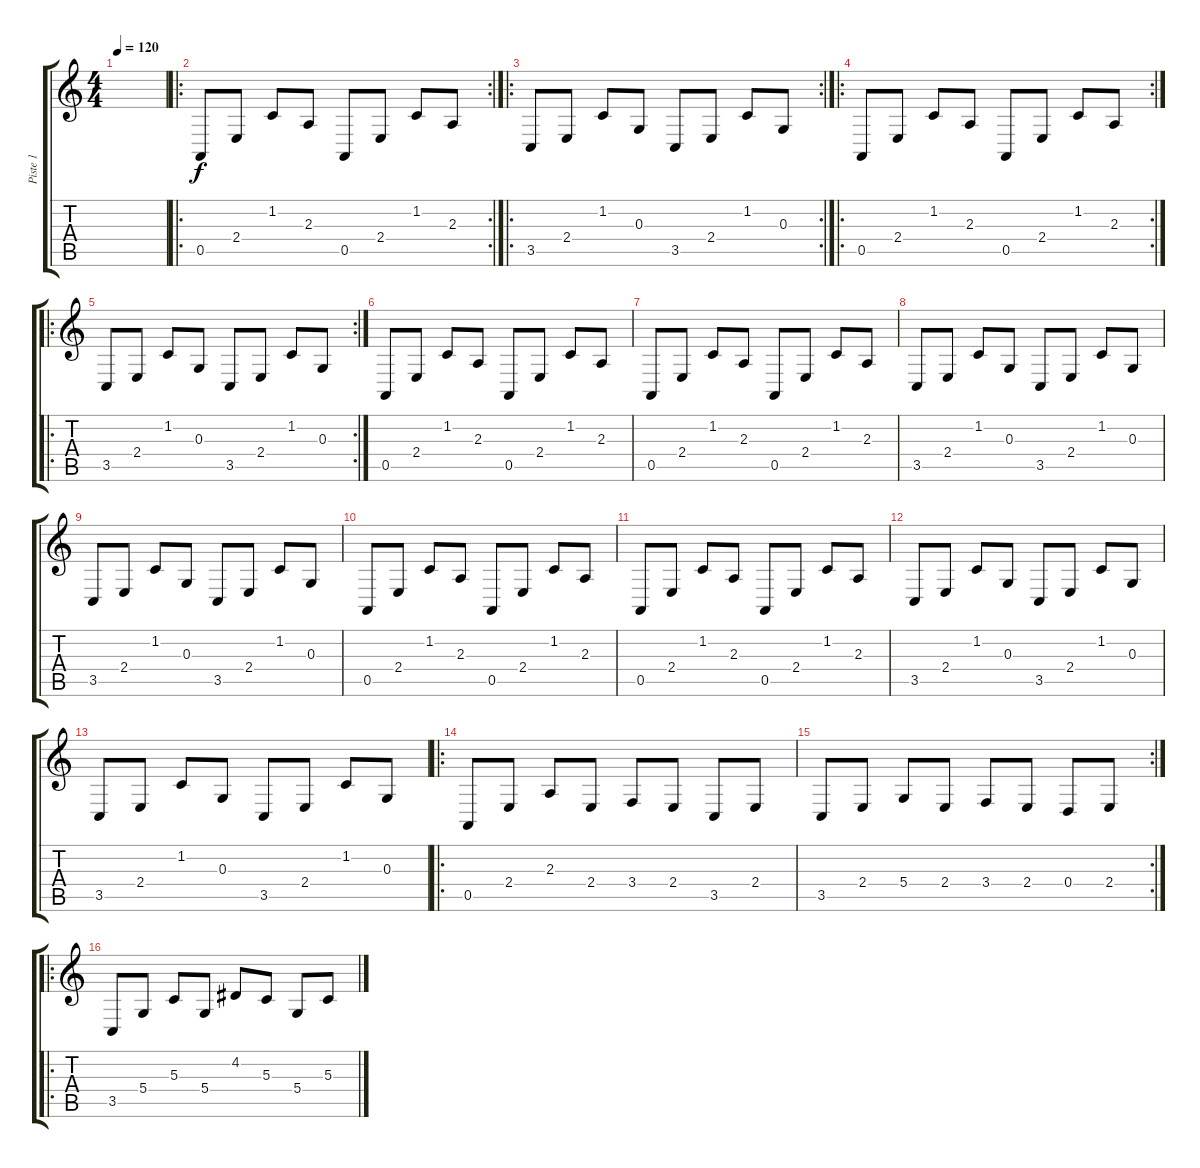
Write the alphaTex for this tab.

\track ("Piste 1" "Piste 1") {instrument acousticgrandpiano}
\staff {score tabs}
\tuning (E4 B3 G3 D3 A2 E2) {hide}
\ts (4 4)
\tempo 120
\clef g2
\ks c
|
\ro
\rc 2
0.5.8{instrument dulcimer} 2.4.8 1.2.8 2.3.8 0.5.8 2.4.8 1.2.8 2.3.8 |
\ro
\rc 2
3.5.8 2.4.8 1.2.8 0.3.8 3.5.8 2.4.8 1.2.8 0.3.8 |
\ro
\rc 2
0.5.8{instrument dulcimer} 2.4.8 1.2.8 2.3.8 0.5.8 2.4.8 1.2.8 2.3.8 |
\ro
\rc 2
3.5.8 2.4.8 1.2.8 0.3.8 3.5.8 2.4.8 1.2.8 0.3.8 |
0.5.8{instrument acousticgrandpiano} 2.4.8 1.2.8 2.3.8 0.5.8 2.4.8 1.2.8 2.3.8 |
0.5.8 2.4.8 1.2.8 2.3.8 0.5.8 2.4.8 1.2.8 2.3.8 |
3.5.8 2.4.8 1.2.8 0.3.8 3.5.8 2.4.8 1.2.8 0.3.8 |
3.5.8 2.4.8 1.2.8 0.3.8 3.5.8 2.4.8 1.2.8 0.3.8 |
0.5.8 2.4.8 1.2.8 2.3.8 0.5.8 2.4.8 1.2.8 2.3.8 |
0.5.8 2.4.8 1.2.8 2.3.8 0.5.8 2.4.8 1.2.8 2.3.8 |
3.5.8 2.4.8 1.2.8 0.3.8 3.5.8 2.4.8 1.2.8 0.3.8 |
3.5.8 2.4.8 1.2.8 0.3.8 3.5.8 2.4.8 1.2.8 0.3.8 |
\ro
0.5.8 2.4.8 2.3.8 2.4.8 3.4.8 2.4.8 3.5.8 2.4.8 |
\rc 2
3.5.8 2.4.8 5.4.8 2.4.8 3.4.8 2.4.8 0.4.8 2.4.8 |
\ro
3.5.8 5.4.8 5.3.8 5.4.8 4.2.8 5.3.8 5.4.8 5.3.8
